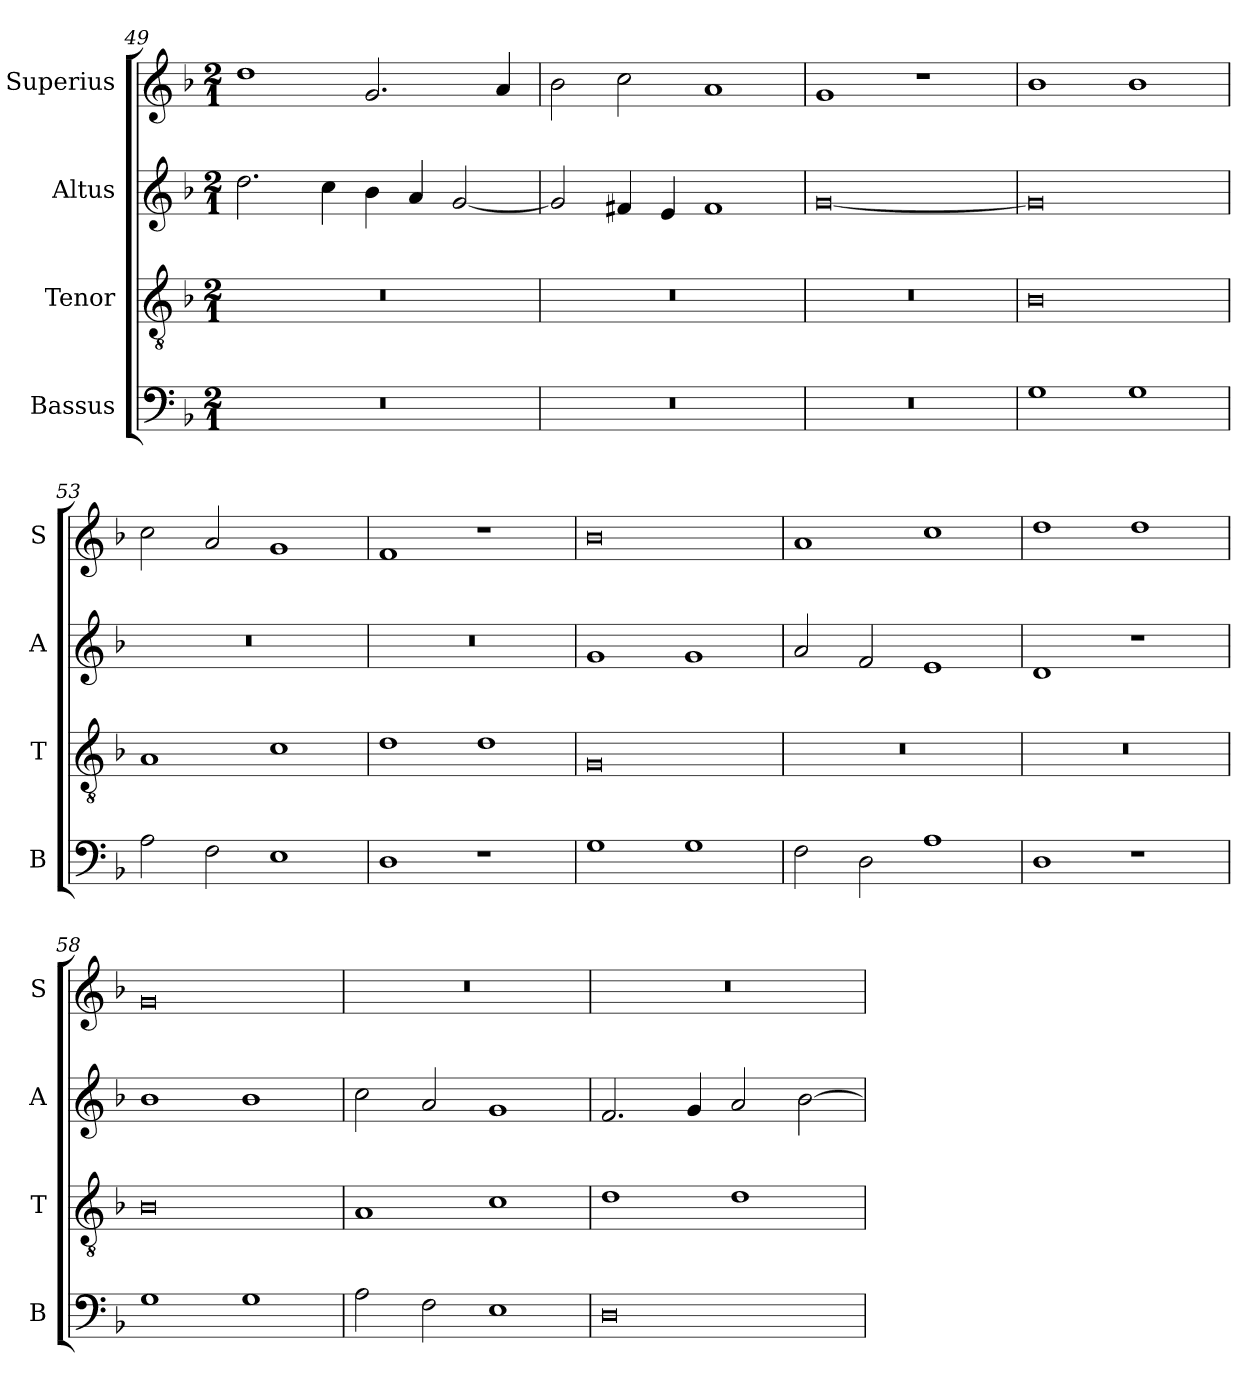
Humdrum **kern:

**kern	**kern	**kern	**kern
*part4	*part3	*part2	*part1
*staff4	*staff3	*staff2	*staff1
*I"Bassus	*I"Tenor	*I"Altus	*I"Superius
*I'B	*I'T	*I'A	*I'S
*clefF4	*clefGv2	*clefG2	*clefG2
*k[b-]	*k[b-]	*k[b-]	*k[b-]
*M2/1	*M2/1	*M2/1	*M2/1
=49	=49	=49	=49
0r	0r	2.dd\	1dd
.	.	4cc\	.
.	.	4b-\	2.g/
.	.	4a/	.
.	.	[2g/	.
.	.	.	4a/
=50	=50	=50	=50
0r	0r	2g/]	2b-\
.	.	4f#X/	2cc\
.	.	4e/	.
.	.	1f#	1a
=51	=51	=51	=51
0r	0r	[0g	1g
.	.	.	1r
=52	=52	=52	=52
1G	0B-	0g]	1b-
1G	.	.	1b-
=53	=53	=53	=53
2A\	1A	0r	2cc\
2F\	.	.	2a/
1E	1c	.	1g
=54	=54	=54	=54
1D	1d	0r	1f
1r	1d	.	1r
=55	=55	=55	=55
1G	0G	1g	0b-
1G	.	1g	.
=56	=56	=56	=56
2F\	0r	2a/	1a
2D\	.	2f/	.
1A	.	1e	1cc
=57	=57	=57	=57
1D	0r	1d	1dd
1r	.	1r	1dd
=58	=58	=58	=58
1G	0B-	1b-	0g
1G	.	1b-	.
=59	=59	=59	=59
2A\	1A	2cc\	0r
2F\	.	2a/	.
1E	1c	1g	.
=60	=60	=60	=60
0D	1d	2.f/	0r
.	.	4g/	.
.	1d	2a/	.
.	.	[2b-\	.
=	=	=	=
*-	*-	*-	*-
